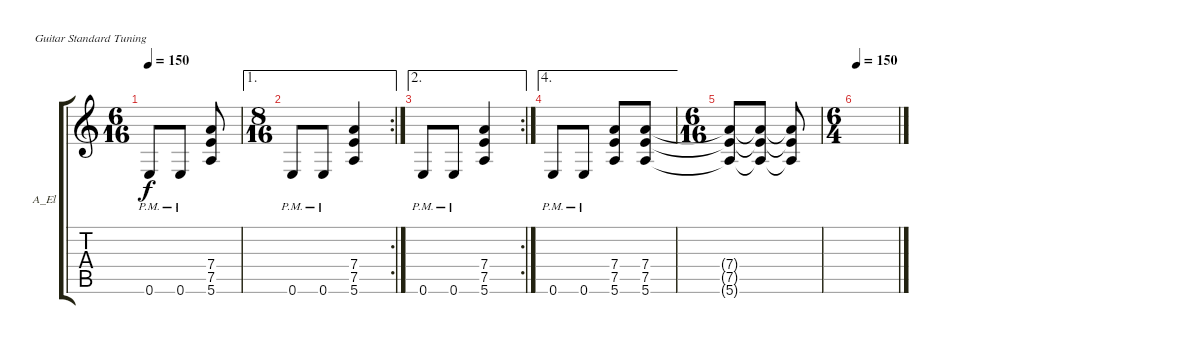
\bracketExtendMode groupsimilarinstruments
\firstSystemTrackNameOrientation horizontal
\otherSystemsTrackNameOrientation horizontal
\track ("Андрей" "А_El") {instrument distortionguitar}
\staff {score tabs}
\tuning (E4 B3 G3 D3 A2 E2)
\ts (6 16)
\tempo 150
\clef g2
\ks c
0.6{pm}.8{dy f} 0.6{pm}.8 (7.4 7.5 5.6).8 |
\ae 1
\rc 2
\ts (8 16)
0.6{pm}.8 0.6{pm}.8 (7.4 7.5 5.6).4 |
\ae 2
\rc 2
0.6{pm}.8 0.6{pm}.8 (7.4 7.5 5.6).4 |
\ae 4
0.6{pm}.8 0.6{pm}.8 (7.4 7.5 5.6).8 (5.6 7.5 7.4).8 |
\ts (6 16)
(5.6{t} 7.5{t} 7.4{t}).8 (5.6{t} 7.5{t} 7.4{t}).8 (5.6{t} 7.5{t} 7.4{t}).8 |
\ts (6 4)
\tempo 150
